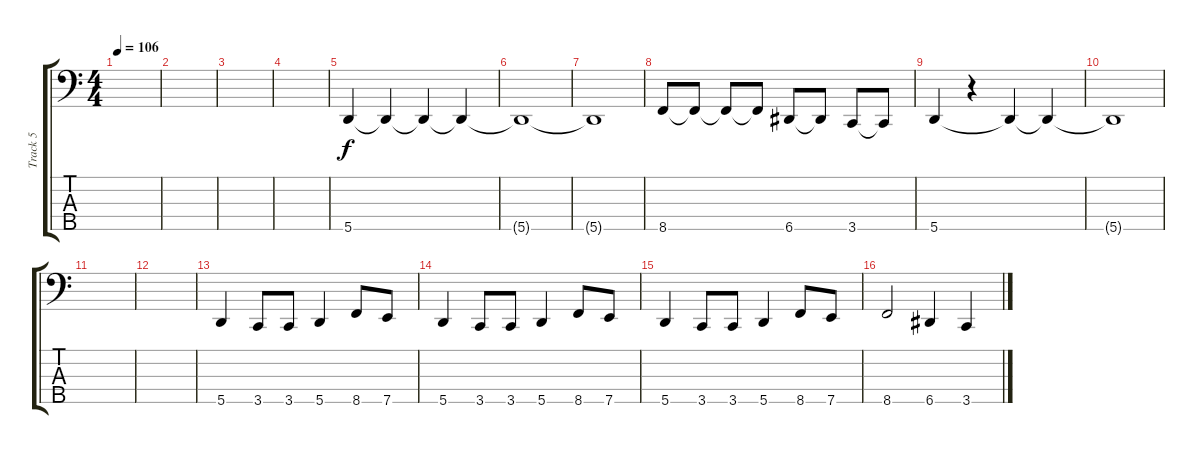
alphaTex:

\track ("Track 5" "Track 5") {instrument electricbasspick}
\staff {score tabs}
\tuning (G2 D2 A1 E1 A0) {hide}
\ts (4 4)
\tempo 106
\clef f4
\ks c
|
|
|
|
5.5.4 5.5{t}.4 5.5{t}.4 5.5{t}.4 |
5.5{t}.1 |
5.5{t}.1 |
8.5.8 8.5{t}.8 8.5{t}.8 8.5{t}.8 6.5.8 6.5{t}.8 3.5.8 3.5{t}.8 |
5.5.4 r.4 5.5{t}.4 5.5{t}.4 |
5.5{t}.1 |
|
|
5.5.4 3.5.8 3.5.8 5.5.4 8.5.8 7.5.8 |
5.5.4 3.5.8 3.5.8 5.5.4 8.5.8 7.5.8 |
5.5.4 3.5.8 3.5.8 5.5.4 8.5.8 7.5.8 |
8.5.2 6.5.4 3.5.4
